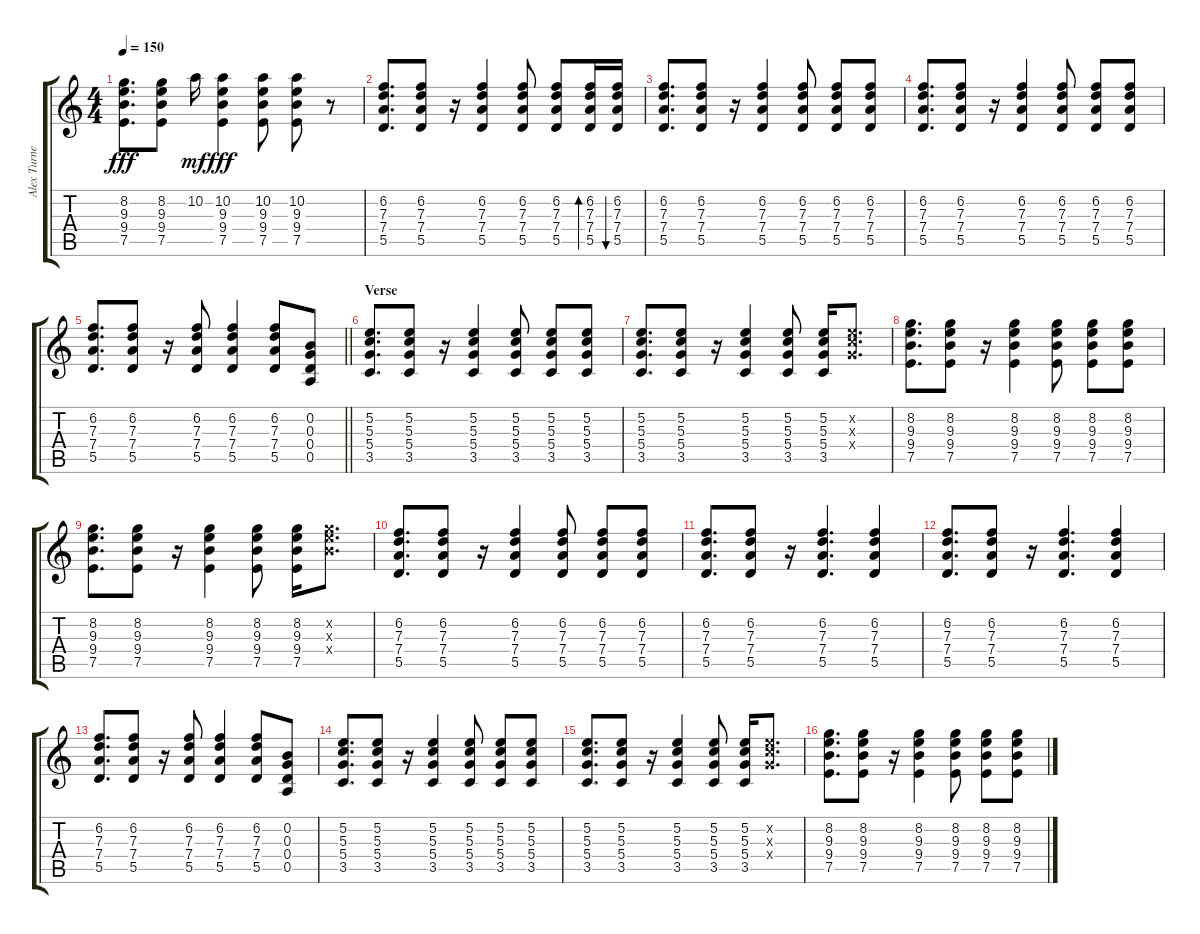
\track ("Alex Turner - Guitar RSE" "Alex Turne") {instrument electricguitarclean}
\staff {score tabs}
\tuning (E4 B3 G3 D3 A2 E2) {hide}
\ts (4 4)
\tempo 150
\clef g2
\ks c
(8.2 9.3 9.4 7.5).8{d dy fff} (8.2 9.3 9.4 7.5).8 10.2.16{dy mf} (10.2 9.3 9.4 7.5).4{dy fff} (10.2 9.3 9.4 7.5).8 (10.2 9.3 9.4 7.5).8 r.8 |
(6.2 7.3 7.4 5.5).8{d} (6.2 7.3 7.4 5.5).8 r.16 (6.2 7.3 7.4 5.5).4 (6.2 7.3 7.4 5.5).8 (6.2 7.3 7.4 5.5).8 (6.2 7.3 7.4 5.5).16{bd 60} (6.2 7.3 7.4 5.5).16{bu 60} |
(6.2 7.3 7.4 5.5).8{d} (6.2 7.3 7.4 5.5).8 r.16 (6.2 7.3 7.4 5.5).4 (6.2 7.3 7.4 5.5).8 (6.2 7.3 7.4 5.5).8 (6.2 7.3 7.4 5.5).8 |
(6.2 7.3 7.4 5.5).8{d} (6.2 7.3 7.4 5.5).8 r.16 (6.2 7.3 7.4 5.5).4 (6.2 7.3 7.4 5.5).8 (6.2 7.3 7.4 5.5).8 (6.2 7.3 7.4 5.5).8 |
\barLineRight lightlight
(6.2 7.3 7.4 5.5).8{d} (6.2 7.3 7.4 5.5).8 r.16 (6.2 7.3 7.4 5.5).8 (6.2 7.3 7.4 5.5).4 (6.2 7.3 7.4 5.5).8 (0.2 0.3 0.4 0.5).8 |
\section ("" "Verse")
(5.2 5.3 5.4 3.5).8{d} (5.2 5.3 5.4 3.5).8 r.16 (5.2 5.3 5.4 3.5).4 (5.2 5.3 5.4 3.5).8 (5.2 5.3 5.4 3.5).8 (5.2 5.3 5.4 3.5).8 |
(5.2 5.3 5.4 3.5).8{d} (5.2 5.3 5.4 3.5).8 r.16 (5.2 5.3 5.4 3.5).4 (5.2 5.3 5.4 3.5).8 (5.2 5.3 5.4 3.5).16 (5.2{x} 5.3{x} 5.4{x}).8{d} |
(8.2 9.3 9.4 7.5).8{d} (8.2 9.3 9.4 7.5).8 r.16 (8.2 9.3 9.4 7.5).4 (8.2 9.3 9.4 7.5).8 (8.2 9.3 9.4 7.5).8 (8.2 9.3 9.4 7.5).8 |
(8.2 9.3 9.4 7.5).8{d} (8.2 9.3 9.4 7.5).8 r.16 (8.2 9.3 9.4 7.5).4 (8.2 9.3 9.4 7.5).8 (8.2 9.3 9.4 7.5).16 (8.2{x} 9.3{x} 9.4{x}).8{d} |
(6.2 7.3 7.4 5.5).8{d} (6.2 7.3 7.4 5.5).8 r.16 (6.2 7.3 7.4 5.5).4 (6.2 7.3 7.4 5.5).8 (6.2 7.3 7.4 5.5).8 (6.2 7.3 7.4 5.5).8 |
(6.2 7.3 7.4 5.5).8{d} (6.2 7.3 7.4 5.5).8 r.16 (6.2 7.3 7.4 5.5).4{d} (6.2 7.3 7.4 5.5).4 |
(6.2 7.3 7.4 5.5).8{d} (6.2 7.3 7.4 5.5).8 r.16 (6.2 7.3 7.4 5.5).4{d} (6.2 7.3 7.4 5.5).4 |
(6.2 7.3 7.4 5.5).8{d} (6.2 7.3 7.4 5.5).8 r.16 (6.2 7.3 7.4 5.5).8 (6.2 7.3 7.4 5.5).4 (6.2 7.3 7.4 5.5).8 (0.2 0.3 0.4 0.5).8 |
(5.2 5.3 5.4 3.5).8{d} (5.2 5.3 5.4 3.5).8 r.16 (5.2 5.3 5.4 3.5).4 (5.2 5.3 5.4 3.5).8 (5.2 5.3 5.4 3.5).8 (5.2 5.3 5.4 3.5).8 |
(5.2 5.3 5.4 3.5).8{d} (5.2 5.3 5.4 3.5).8 r.16 (5.2 5.3 5.4 3.5).4 (5.2 5.3 5.4 3.5).8 (5.2 5.3 5.4 3.5).16 (5.2{x} 5.3{x} 5.4{x}).8{d} |
(8.2 9.3 9.4 7.5).8{d} (8.2 9.3 9.4 7.5).8 r.16 (8.2 9.3 9.4 7.5).4 (8.2 9.3 9.4 7.5).8 (8.2 9.3 9.4 7.5).8 (8.2 9.3 9.4 7.5).8
